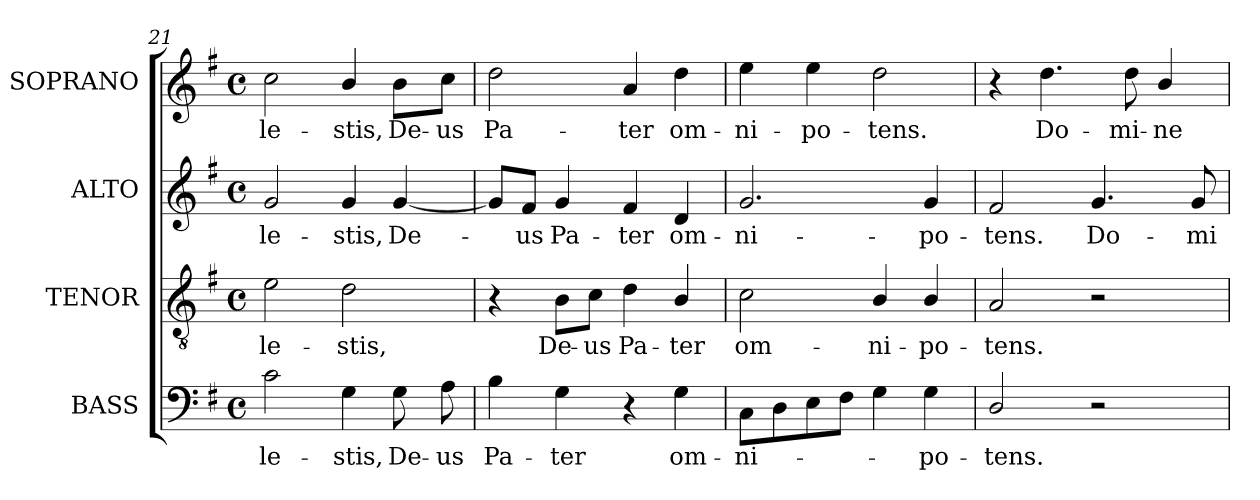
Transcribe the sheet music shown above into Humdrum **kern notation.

**kern	**text	**kern	**text	**kern	**text	**kern	**text
*part4	*part4	*part3	*part3	*part2	*part2	*part1	*part1
*staff4	*staff4	*staff3	*staff3	*staff2	*staff2	*staff1	*staff1
*I"BASS	*	*I"TENOR	*	*I"ALTO	*	*I"SOPRANO	*
*I'B.	*	*I'T.	*	*I'A.	*	*I'S.	*
*clefF4	*	*clefGv2	*	*clefG2	*	*clefG2	*
*	*	*ITrd7c12	*	*	*	*	*
*k[f#]	*	*k[f#]	*	*k[f#]	*	*k[f#]	*
*G:	*	*G:	*	*G:	*	*G:	*
*M4/4	*	*M4/4	*	*M4/4	*	*M4/4	*
*met(c)	*	*met(c)	*	*met(c)	*	*met(c)	*
=21	=21	=21	=21	=21	=21	=21	=21
!	!LO:LY:b:color=#000000	!	!	!	!	!	!
!	!	!	!LO:LY:b:color=#000000	!	!	!	!
!	!	!	!	!	!LO:LY:b:color=#000000	!	!
!	!	!	!	!	!	!	!LO:LY:b:color=#000000
2ci\	-le-	2Ei\	-le-	2gi/	-le-	2cci\	-le-
!	!LO:LY:b:color=#000000	!	!	!	!	!	!
!	!	!	!LO:LY:b:color=#000000	!	!	!	!
!	!	!	!	!	!LO:LY:b:color=#000000	!	!
!	!	!	!	!	!	!	!LO:LY:b:color=#000000
4Gi\	-stis,	2Di\	-stis,	4gi/	-stis,	4bi/	-stis,
!	!LO:LY:b:color=#000000	!	!	!	!	!	!
!	!	!	!	!	!LO:LY:b:color=#000000	!	!
!	!	!	!	!	!	!	!LO:LY:b:color=#000000
8Gi\	De-	.	.	[4gi/	De-	8bi\L	De-
!	!LO:LY:b:color=#000000	!	!	!	!	!	!
!	!	!	!	!	!	!	!LO:LY:b:color=#000000
8Ai\	-us	.	.	.	.	8cci\J	-us
=22	=22	=22	=22	=22	=22	=22	=22
!	!LO:LY:b:color=#000000	!	!	!	!	!	!
!	!	!	!	!	!	!	!LO:LY:b:color=#000000
4Bi\	Pa-	4r	.	8gi/L]	.	2ddi\	Pa-
!	!	!	!	!	!LO:LY:b:color=#000000	!	!
.	.	.	.	8f#i/J	-us	.	.
!	!LO:LY:b:color=#000000	!	!	!	!	!	!
!	!	!	!LO:LY:b:color=#000000	!	!	!	!
!	!	!	!	!	!LO:LY:b:color=#000000	!	!
4Gi\	-ter	8BBi\L	De-	4gi/	Pa-	.	.
!	!	!	!LO:LY:b:color=#000000	!	!	!	!
.	.	8Ci\J	-us	.	.	.	.
!	!	!	!LO:LY:b:color=#000000	!	!	!	!
!	!	!	!	!	!LO:LY:b:color=#000000	!	!
!	!	!	!	!	!	!	!LO:LY:b:color=#000000
4r	.	4Di\	Pa-	4f#i/	-ter	4ai/	-ter
!	!LO:LY:b:color=#000000	!	!	!	!	!	!
!	!	!	!LO:LY:b:color=#000000	!	!	!	!
!	!	!	!	!	!LO:LY:b:color=#000000	!	!
!	!	!	!	!	!	!	!LO:LY:b:color=#000000
4Gi\	om-	4BBi/	-ter	4di/	om-	4ddi\	om-
!!LO:LB:g=z
=23	=23	=23	=23	=23	=23	=23	=23
!	!LO:LY:b:color=#000000	!	!	!	!	!	!
!	!	!	!LO:LY:b:color=#000000	!	!	!	!
!	!	!	!	!	!LO:LY:b:color=#000000	!	!
!	!	!	!	!	!	!	!LO:LY:b:color=#000000
8Ci\L	-ni-	2Ci\	om-	2.gi/	-ni-	4eei\	-ni-
8Di\	.	.	.	.	.	.	.
!	!	!	!	!	!	!	!LO:LY:b:color=#000000
8Ei\	.	.	.	.	.	4eei\	-po-
8F#i\J	.	.	.	.	.	.	.
!	!	!	!LO:LY:b:color=#000000	!	!	!	!
!	!	!	!	!	!	!	!LO:LY:b:color=#000000
4Gi\	.	4BBi/	-ni-	.	.	2ddi\	-tens.
!	!LO:LY:b:color=#000000	!	!	!	!	!	!
!	!	!	!LO:LY:b:color=#000000	!	!	!	!
!	!	!	!	!	!LO:LY:b:color=#000000	!	!
4Gi\	-po-	4BBi/	-po-	4gi/	-po-	.	.
=24	=24	=24	=24	=24	=24	=24	=24
!	!LO:LY:b:color=#000000	!	!	!	!	!	!
!	!	!	!LO:LY:b:color=#000000	!	!	!	!
!	!	!	!	!	!LO:LY:b:color=#000000	!	!
2Di/	-tens.	2AAi/	-tens.	2f#i/	-tens.	4r	.
!	!	!	!	!	!	!	!LO:LY:b:color=#000000
.	.	.	.	.	.	4.ddi\	Do-
!	!	!	!	!	!LO:LY:b:color=#000000	!	!
2r	.	2r	.	4.gi/	Do-	.	.
!	!	!	!	!	!	!	!LO:LY:b:color=#000000
.	.	.	.	.	.	8ddi\	-mi-
!	!	!	!	!	!	!	!LO:LY:b:color=#000000
.	.	.	.	.	.	4bi/	-ne
!	!	!	!	!	!LO:LY:b:color=#000000	!	!
.	.	.	.	8gi/	-mi-	.	.
=	=	=	=	=	=	=	=
*-	*-	*-	*-	*-	*-	*-	*-
